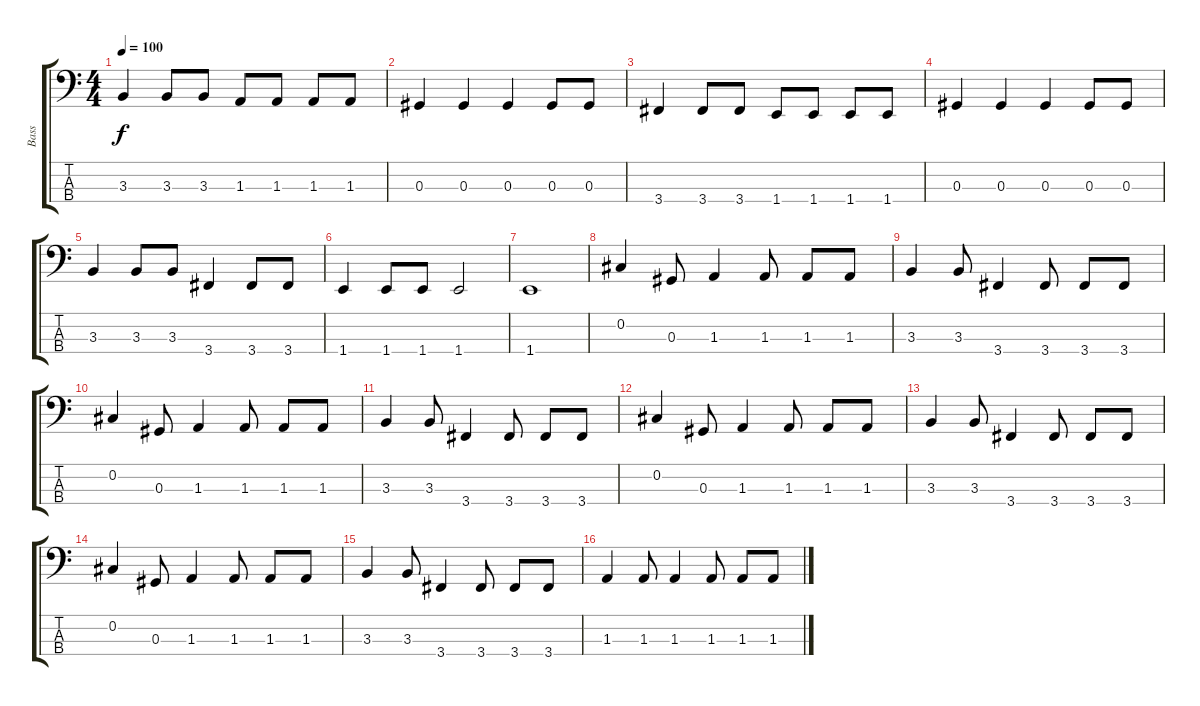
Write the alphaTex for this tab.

\track ("Bass" "Bass") {instrument electricbasspick}
\staff {score tabs}
\tuning (Gb2 Db2 Ab1 Eb1) {hide}
\ts (4 4)
\tempo 100
\clef f4
\ks c
3.3.4{dy f} 3.3.8 3.3.8 1.3.8 1.3.8 1.3.8 1.3.8 |
0.3.4 0.3.4 0.3.4 0.3.8 0.3.8 |
3.4.4 3.4.8 3.4.8 1.4.8 1.4.8 1.4.8 1.4.8 |
0.3.4 0.3.4 0.3.4 0.3.8 0.3.8 |
3.3.4 3.3.8 3.3.8 3.4.4 3.4.8 3.4.8 |
1.4.4 1.4.8 1.4.8 1.4.2 |
1.4.1 |
0.2.4 0.3.8 1.3.4 1.3.8 1.3.8 1.3.8 |
3.3.4 3.3.8 3.4.4 3.4.8 3.4.8 3.4.8 |
0.2.4 0.3.8 1.3.4 1.3.8 1.3.8 1.3.8 |
3.3.4 3.3.8 3.4.4 3.4.8 3.4.8 3.4.8 |
0.2.4 0.3.8 1.3.4 1.3.8 1.3.8 1.3.8 |
3.3.4 3.3.8 3.4.4 3.4.8 3.4.8 3.4.8 |
0.2.4 0.3.8 1.3.4 1.3.8 1.3.8 1.3.8 |
3.3.4 3.3.8 3.4.4 3.4.8 3.4.8 3.4.8 |
1.3.4 1.3.8 1.3.4 1.3.8 1.3.8 1.3.8
